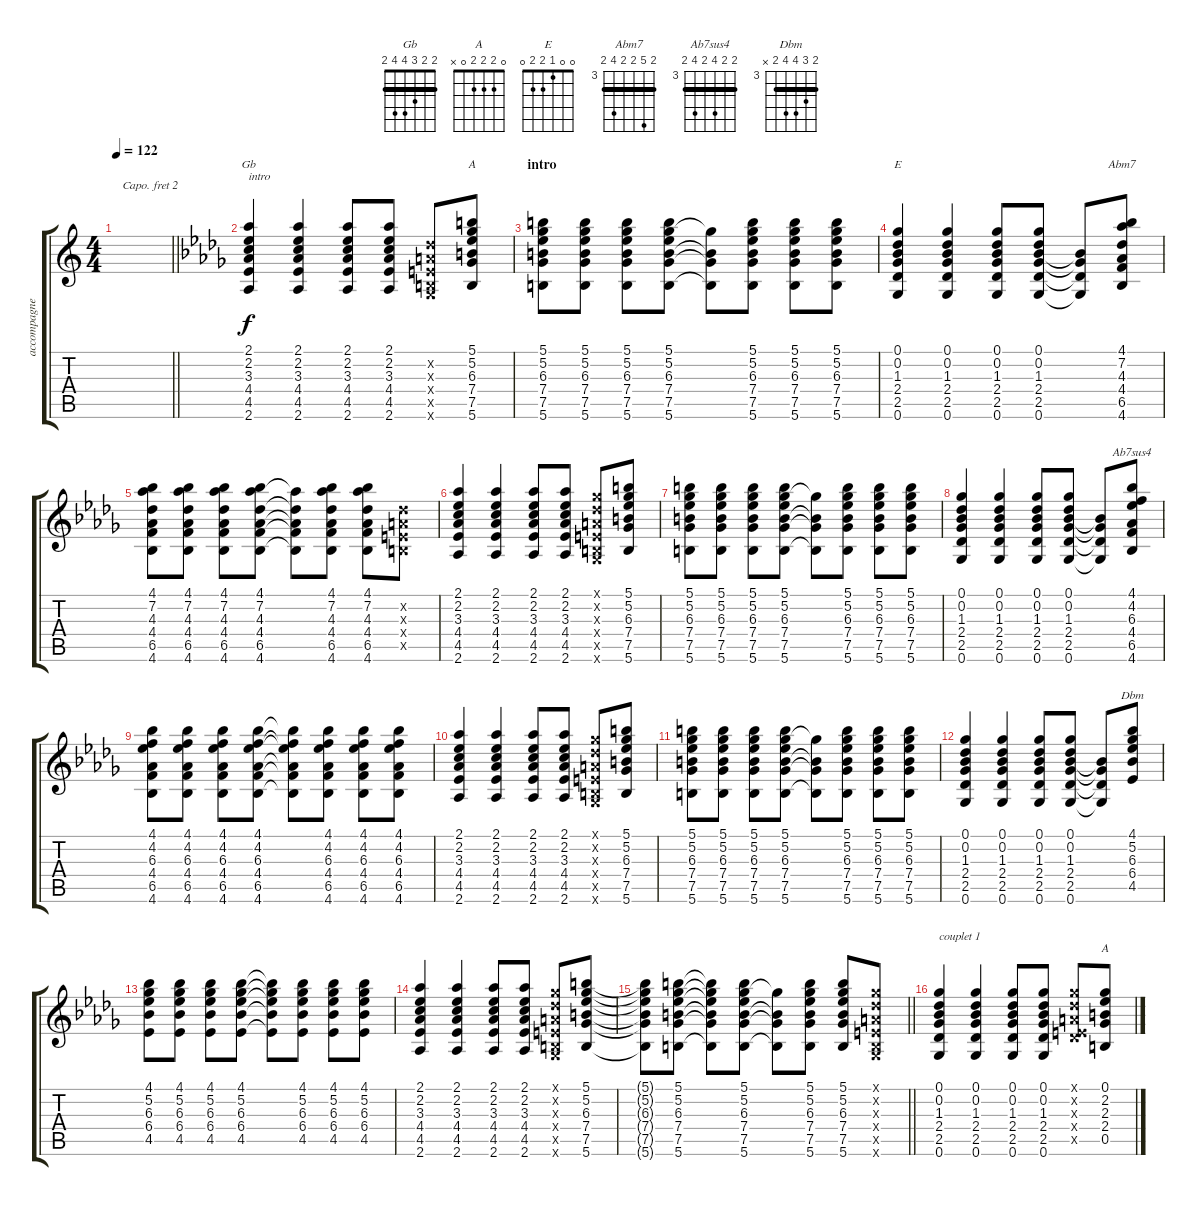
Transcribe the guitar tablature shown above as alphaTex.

\track ("accompagnement" "accompagne") {instrument acousticguitarsteel}
\staff {score tabs}
\capo 2
\tuning (E4 B3 G3 D3 A2 E2) {hide}
\chord ("Gb" 2 2 3 4 4 2) {barre 2}
\chord ("A" 5 5 6 7 7 5) {firstfret 5 barre 5}
\chord ("E" 0 0 1 2 2 0)
\chord ("Abm7" 4 7 4 4 6 4) {firstfret 3 barre 4}
\chord ("Ab7sus4" 4 4 6 4 6 4) {firstfret 3 barre 4}
\chord ("Dbm" 4 5 6 6 4 x) {firstfret 3 barre 4}
\chord ("A" 0 2 2 2 0 x)
\ts (4 4)
\tempo 122
\clef g2
\barLineRight lightlight
\ks c
|
\ks db
(2.1 2.2 3.3 4.4 4.5 2.6).4{ch "Gb" txt "intro"} (2.1 2.2 3.3 4.4 4.5 2.6).4 (2.1 2.2 3.3 4.4 4.5 2.6).8 (2.1 2.2 3.3 4.4 4.5 2.6).8 (0.2{x} 0.3{x} 0.4{x} 0.5{x} 0.6{x}).8 (5.1 5.2 6.3 7.4 7.5 5.6).8{ch "A"} |
\section ("" "intro")
(5.1 5.2 6.3 7.4 7.5 5.6).8 (5.1 5.2 6.3 7.4 7.5 5.6).8 (5.1 5.2 6.3 7.4 7.5 5.6).8 (5.1 5.2 6.3 7.4 7.5 5.6).8 (5.2{t} 7.4{t} 7.5{t} 5.6{t}).8 (5.1 5.2 6.3 7.4 7.5 5.6).8 (5.1 5.2 6.3 7.4 7.5 5.6).8 (5.1 5.2 6.3 7.4 7.5 5.6).8 |
(0.1 0.2 1.3 2.4 2.5 0.6).4{ch "E"} (0.1 0.2 1.3 2.4 2.5 0.6).4 (0.1 0.2 1.3 2.4 2.5 0.6).8 (0.1 0.2 1.3 2.4 2.5 0.6).8 (1.3{t} 2.4{t} 2.5{t} 0.6{t}).8 (4.1 7.2 4.3 4.4 6.5 4.6).8{ch "Abm7"} |
(4.1 7.2 4.3 4.4 6.5 4.6).8 (4.1 7.2 4.3 4.4 6.5 4.6).8 (4.1 7.2 4.3 4.4 6.5 4.6).8 (4.1 7.2 4.3 4.4 6.5 4.6).8 (7.2{t} 4.3{t} 4.4{t} 6.5{t} 4.6{t}).8 (4.1 7.2 4.3 4.4 6.5 4.6).8 (4.1 7.2 4.3 4.4 6.5 4.6).8 (0.2{x} 0.3{x} 0.4{x} 0.5{x}).8 |
(2.1 2.2 3.3 4.4 4.5 2.6).4 (2.1 2.2 3.3 4.4 4.5 2.6).4 (2.1 2.2 3.3 4.4 4.5 2.6).8 (2.1 2.2 3.3 4.4 4.5 2.6).8 (0.1{x} 0.2{x} 0.3{x} 0.4{x} 0.5{x} 0.6{x}).8 (5.1 5.2 6.3 7.4 7.5 5.6).8 |
(5.1 5.2 6.3 7.4 7.5 5.6).8 (5.1 5.2 6.3 7.4 7.5 5.6).8 (5.1 5.2 6.3 7.4 7.5 5.6).8 (5.1 5.2 6.3 7.4 7.5 5.6).8 (5.2{t} 7.4{t} 7.5{t} 5.6{t}).8 (5.1 5.2 6.3 7.4 7.5 5.6).8 (5.1 5.2 6.3 7.4 7.5 5.6).8 (5.1 5.2 6.3 7.4 7.5 5.6).8 |
(0.1 0.2 1.3 2.4 2.5 0.6).4 (0.1 0.2 1.3 2.4 2.5 0.6).4 (0.1 0.2 1.3 2.4 2.5 0.6).8 (0.1 0.2 1.3 2.4 2.5 0.6).8 (1.3{t} 2.4{t} 2.5{t} 0.6{t}).8 (4.1 4.2 6.3 4.4 6.5 4.6).8{ch "Ab7sus4"} |
(4.1 4.2 6.3 4.4 6.5 4.6).8 (4.1 4.2 6.3 4.4 6.5 4.6).8 (4.1 4.2 6.3 4.4 6.5 4.6).8 (4.1 4.2 6.3 4.4 6.5 4.6).8 (4.1{t} 4.2{t} 6.3{t} 4.4{t} 6.5{t} 4.6{t}).8 (4.1 4.2 6.3 4.4 6.5 4.6).8 (4.1 4.2 6.3 4.4 6.5 4.6).8 (4.1 4.2 6.3 4.4 6.5 4.6).8 |
(2.1 2.2 3.3 4.4 4.5 2.6).4 (2.1 2.2 3.3 4.4 4.5 2.6).4 (2.1 2.2 3.3 4.4 4.5 2.6).8 (2.1 2.2 3.3 4.4 4.5 2.6).8 (0.1{x} 0.2{x} 0.3{x} 0.4{x} 0.5{x} 0.6{x}).8 (5.1 5.2 6.3 7.4 7.5 5.6).8 |
(5.1 5.2 6.3 7.4 7.5 5.6).8 (5.1 5.2 6.3 7.4 7.5 5.6).8 (5.1 5.2 6.3 7.4 7.5 5.6).8 (5.1 5.2 6.3 7.4 7.5 5.6).8 (5.2{t} 7.4{t} 7.5{t} 5.6{t}).8 (5.1 5.2 6.3 7.4 7.5 5.6).8 (5.1 5.2 6.3 7.4 7.5 5.6).8 (5.1 5.2 6.3 7.4 7.5 5.6).8 |
(0.1 0.2 1.3 2.4 2.5 0.6).4 (0.1 0.2 1.3 2.4 2.5 0.6).4 (0.1 0.2 1.3 2.4 2.5 0.6).8 (0.1 0.2 1.3 2.4 2.5 0.6).8 (1.3{t} 2.4{t} 2.5{t} 0.6{t}).8 (4.1 5.2 6.3 6.4 4.5).8{ch "Dbm"} |
(4.1 5.2 6.3 6.4 4.5).8 (4.1 5.2 6.3 6.4 4.5).8 (4.1 5.2 6.3 6.4 4.5).8 (4.1 5.2 6.3 6.4 4.5).8 (4.1{t} 5.2{t} 6.3{t} 6.4{t} 4.5{t}).8 (4.1 5.2 6.3 6.4 4.5).8 (4.1 5.2 6.3 6.4 4.5).8 (4.1 5.2 6.3 6.4 4.5).8 |
(2.1 2.2 3.3 4.4 4.5 2.6).4 (2.1 2.2 3.3 4.4 4.5 2.6).4 (2.1 2.2 3.3 4.4 4.5 2.6).8 (2.1 2.2 3.3 4.4 4.5 2.6).8 (0.1{x} 0.2{x} 0.3{x} 0.4{x} 0.5{x} 0.6{x}).8 (5.1 5.2 6.3 7.4 7.5 5.6).8 |
\barLineRight lightlight
(5.1{t} 5.2{t} 6.3{t} 7.4{t} 7.5{t} 5.6{t}).8 (5.1 5.2 6.3 7.4 7.5 5.6).8 (5.1{t} 5.2{t} 6.3{t} 7.4{t} 7.5{t} 5.6{t}).8 (5.1 5.2 6.3 7.4 7.5 5.6).8 (5.2{t} 7.4{t} 7.5{t} 5.6{t}).8 (5.1 5.2 6.3 7.4 7.5 5.6).8 (5.1 5.2 6.3 7.4 7.5 5.6).8 (0.1{x} 0.2{x} 0.3{x} 0.4{x} 0.5{x} 0.6{x}).8 |
(0.1 0.2 1.3 2.4 2.5 0.6).4{txt "couplet 1"} (0.1 0.2 1.3 2.4 2.5 0.6).4 (0.1 0.2 1.3 2.4 2.5 0.6).8 (0.1 0.2 1.3 2.4 2.5 0.6).8 (0.1{x} 0.2{x} 0.3{x} 0.4{x} 2.5{x}).8 (0.1 2.2 2.3 2.4 0.5).8{ch "A"}
